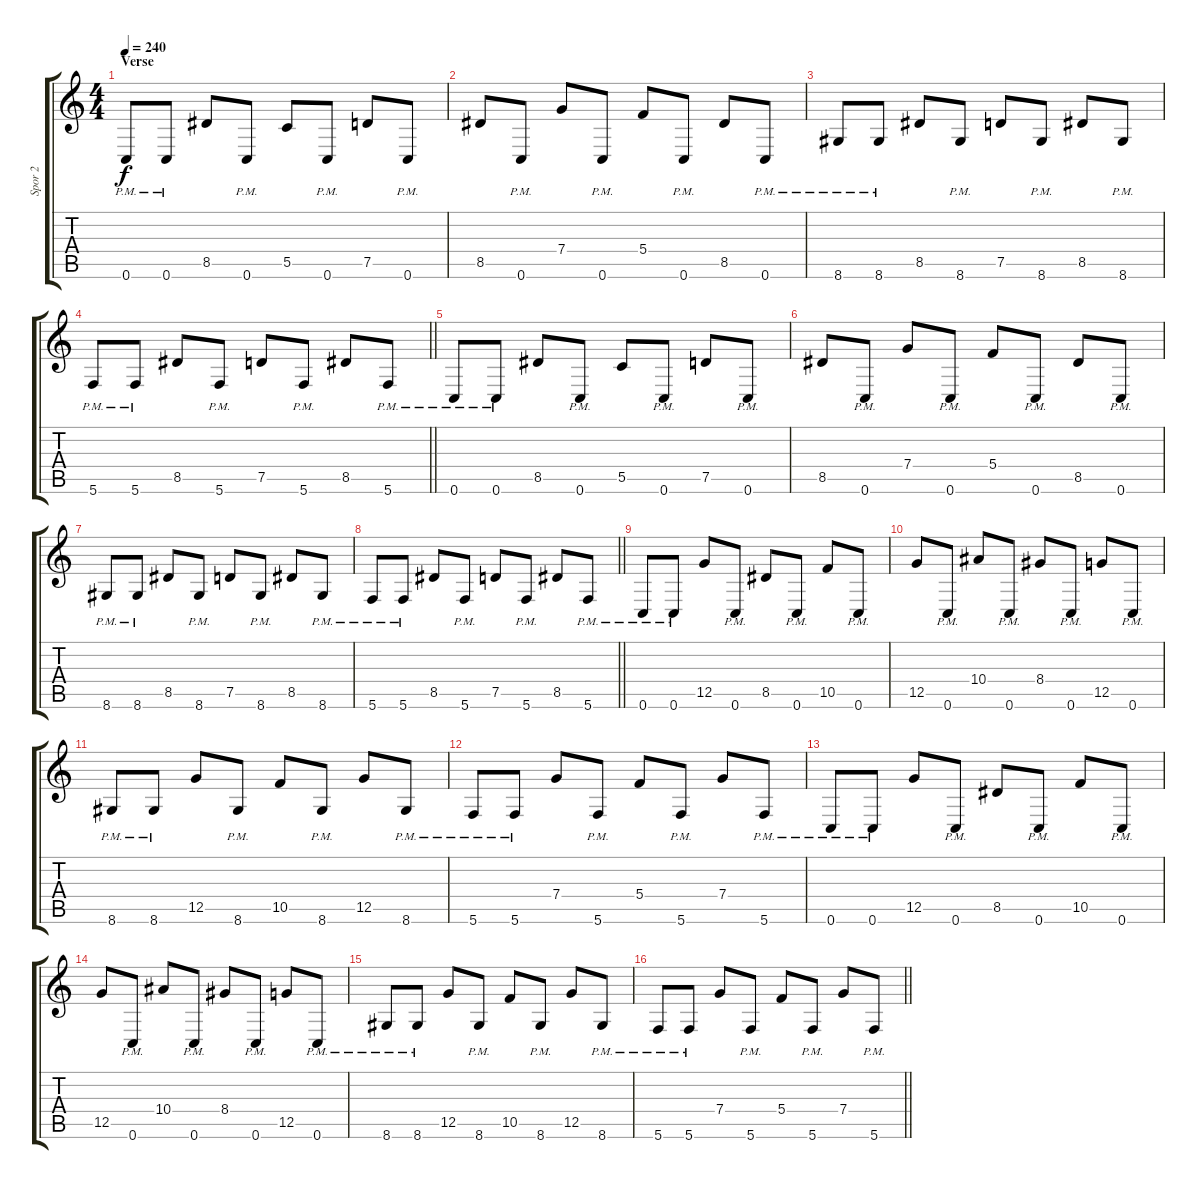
\track ("Spor 2" "Spor 2") {instrument distortionguitar}
\staff {score tabs}
\tuning (D4 A3 F3 C3 G2 C2) {hide}
\ts (4 4)
\section ("" "Verse")
\tempo 240
\clef g2
\ks c
0.6{pm}.8{dy f} 0.6{pm}.8 8.5.8 0.6{pm}.8 5.5.8 0.6{pm}.8 7.5.8 0.6{pm}.8 |
8.5.8 0.6{pm}.8 7.4.8 0.6{pm}.8 5.4.8 0.6{pm}.8 8.5.8 0.6{pm}.8 |
8.6{pm}.8 8.6{pm}.8 8.5.8 8.6{pm}.8 7.5.8 8.6{pm}.8 8.5.8 8.6{pm}.8 |
\barLineRight lightlight
5.6{pm}.8 5.6{pm}.8 8.5.8 5.6{pm}.8 7.5.8 5.6{pm}.8 8.5.8 5.6{pm}.8 |
0.6{pm}.8 0.6{pm}.8 8.5.8 0.6{pm}.8 5.5.8 0.6{pm}.8 7.5.8 0.6{pm}.8 |
8.5.8 0.6{pm}.8 7.4.8 0.6{pm}.8 5.4.8 0.6{pm}.8 8.5.8 0.6{pm}.8 |
8.6{pm}.8 8.6{pm}.8 8.5.8 8.6{pm}.8 7.5.8 8.6{pm}.8 8.5.8 8.6{pm}.8 |
\barLineRight lightlight
5.6{pm}.8 5.6{pm}.8 8.5.8 5.6{pm}.8 7.5.8 5.6{pm}.8 8.5.8 5.6{pm}.8 |
0.6{pm}.8 0.6{pm}.8 12.5.8 0.6{pm}.8 8.5.8 0.6{pm}.8 10.5.8 0.6{pm}.8 |
12.5.8 0.6{pm}.8 10.4.8 0.6{pm}.8 8.4.8 0.6{pm}.8 12.5.8 0.6{pm}.8 |
8.6{pm}.8 8.6{pm}.8 12.5.8 8.6{pm}.8 10.5.8 8.6{pm}.8 12.5.8 8.6{pm}.8 |
5.6{pm}.8 5.6{pm}.8 7.4.8 5.6{pm}.8 5.4.8 5.6{pm}.8 7.4.8 5.6{pm}.8 |
0.6{pm}.8 0.6{pm}.8 12.5.8 0.6{pm}.8 8.5.8 0.6{pm}.8 10.5.8 0.6{pm}.8 |
12.5.8 0.6{pm}.8 10.4.8 0.6{pm}.8 8.4.8 0.6{pm}.8 12.5.8 0.6{pm}.8 |
8.6{pm}.8 8.6{pm}.8 12.5.8 8.6{pm}.8 10.5.8 8.6{pm}.8 12.5.8 8.6{pm}.8 |
\barLineRight lightlight
5.6{pm}.8 5.6{pm}.8 7.4.8 5.6{pm}.8 5.4.8 5.6{pm}.8 7.4.8 5.6{pm}.8
